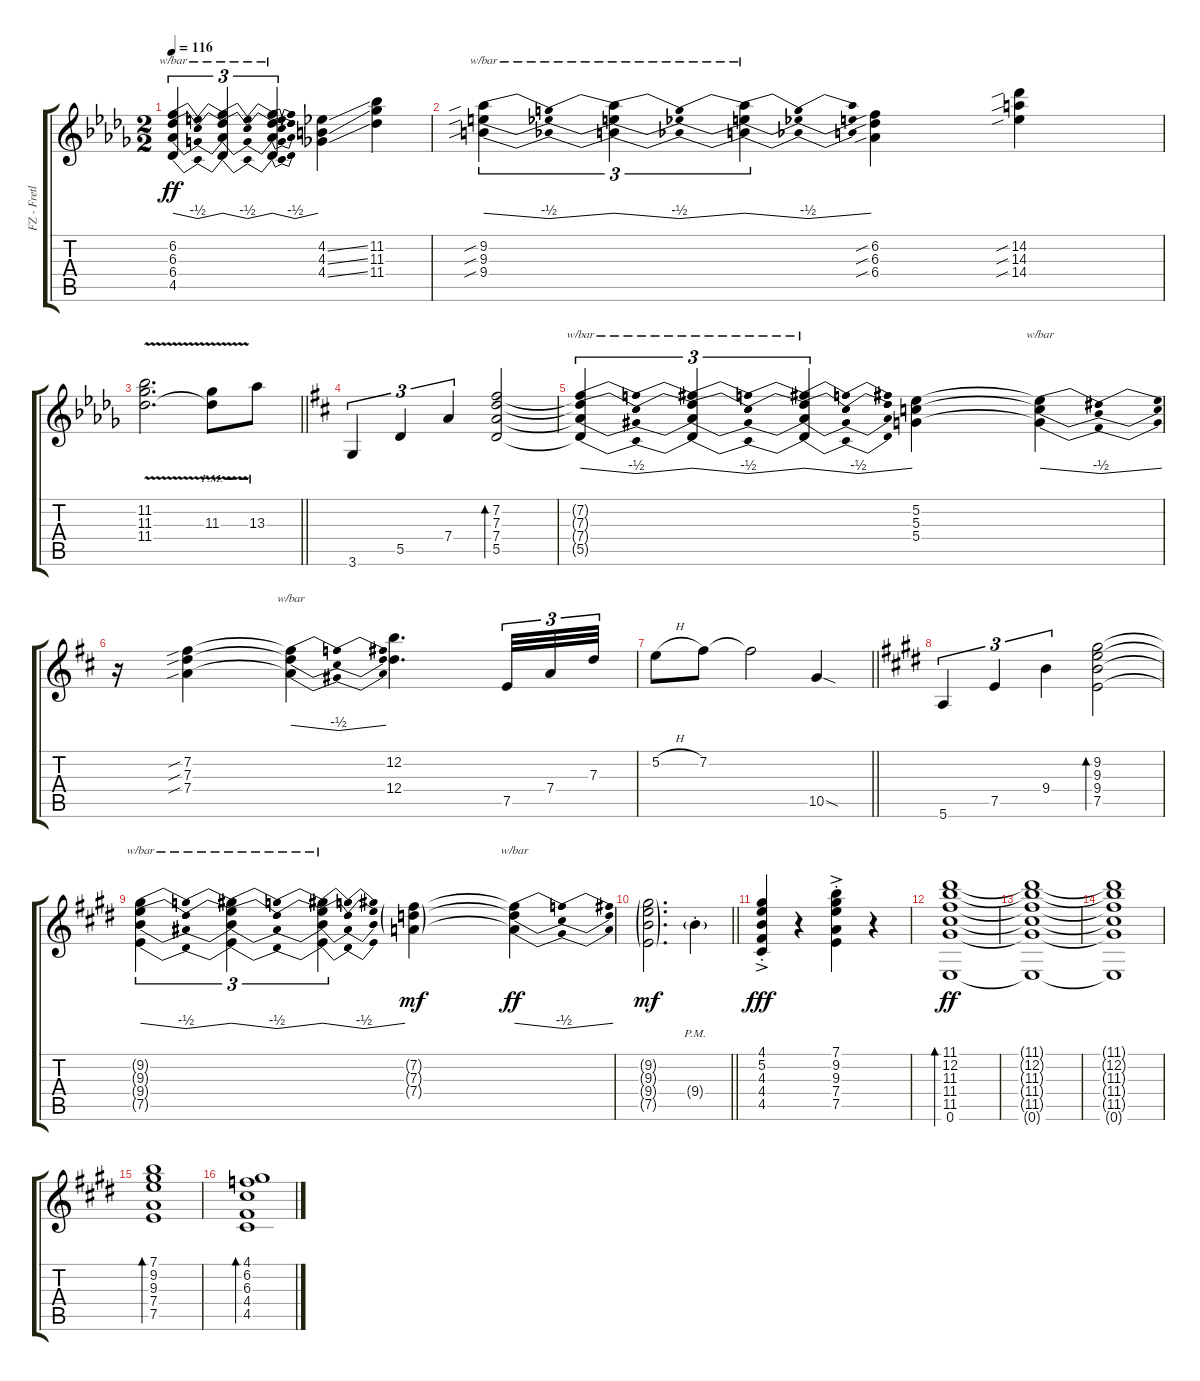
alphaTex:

\track ("FZ - Fretless Guitar 2" "FZ - Fretl") {instrument fretlessbass}
\staff {score tabs}
\tuning (E4 B3 G3 D3 A2 E2) {hide}
\ts (2 2)
\tempo 116
\clef g2
\ks db
(6.2{t} 6.3{t} 6.4{t} 4.5{t}).4{tu (3 2) tbe (dip default 0 0 30 -2 60 0) dy ff} (6.2{t} 6.3{t} 6.4{t} 4.5{t}).4{tu (3 2) tbe (dip default 0 0 30 -2 60 0)} (6.2{t} 6.3{t} 6.4{t} 4.5{t}).4{tu (3 2) tbe (dip default 0 0 30 -2 60 0)} (4.2{ss} 4.3{ss} 4.4{ss}).4 (11.2 11.3 11.4).4 |
(9.2{sib} 9.3{sib} 9.4{sib}).4{tu (3 2) tbe (dip default 0 0 30 -2 60 0)} (9.2{t} 9.3{t} 9.4{t}).4{tu (3 2) tbe (dip default 0 0 30 -2 60 0)} (9.2{t} 9.3{t} 9.4{t}).4{tu (3 2) tbe (dip default 0 0 30 -2 60 0)} (6.2{sib} 6.3{sib} 6.4{sib}).4 (14.2{sib} 14.3{sib} 14.4{sib}).4 |
\barLineRight lightlight
(11.2{v} 11.3{v} 11.4{v}).2{d} (11.3{pm} 11.4{pm t}).8 13.3{pm}.8 |
\ks d
3.6.4{tu (3 2)} 5.5.4{tu (3 2)} 7.4.4{tu (3 2)} (7.2 7.3 7.4 5.5).2{bd 30} |
(7.2{t} 7.3{t} 7.4{t} 5.5{t}).4{tu (3 2) tbe (dip default 0 0 30 -2 60 0)} (7.2{t} 7.3{t} 7.4{t} 5.5{t}).4{tu (3 2) tbe (dip default 0 0 30 -2 60 0)} (7.2{t} 7.3{t} 7.4{t} 5.5{t}).4{tu (3 2) tbe (dip default 0 0 30 -2 60 0)} (5.2 5.3 5.4).4 (5.2{t} 5.3{t} 5.4{t}).4{tbe (dip default 0 0 30 -2 60 0)} |
r.16 (7.2{sib} 7.3{sib} 7.4{sib}).4 (7.2{t} 7.3{t} 7.4{t}).4{tbe (dip default 0 0 30 -2 60 0)} (12.2 12.4).4{d} 7.5.32{tu (3 2)} 7.4.32{tu (3 2)} 7.3.32{tu (3 2)} |
\barLineRight lightlight
5.2{h}.8 7.2.8 7.2{t}.2 10.5{sod}.4 |
\ks e
5.6.4{tu (3 2)} 7.5.4{tu (3 2)} 9.4.4{tu (3 2)} (9.2 9.3 9.4 7.5).2{bd 30} |
\ks c#minor
(9.2{t} 9.3{t} 9.4{t} 7.5{t}).4{tu (3 2) tbe (dip default 0 0 30 -2 60 0)} (9.2{t} 9.3{t} 9.4{t} 7.5{t}).4{tu (3 2) tbe (dip default 0 0 30 -2 60 0)} (9.2{t} 9.3{t} 9.4{t} 7.5{t}).4{tu (3 2) tbe (dip default 0 0 30 -2 60 0)} (7.2{g} 7.3{g} 7.4{g}).4{dy mf} (7.2{t} 7.3{t} 7.4{t}).4{tbe (dip default 0 0 30 -2 60 0) dy ff} |
\barLineRight lightlight
(9.2{g} 9.3{g} 9.4{g} 7.5{g}).2{d dy mf} 9.4{g pm st}.4 |
\ks e
(4.1{ac st} 5.2{ac st} 4.3{ac st} 4.4{ac st} 4.5{ac st}).4{dy fff} r.4 (7.1{ac st} 9.2{ac st} 9.3{ac st} 7.4{ac st} 7.5{ac st}).4 r.4 |
\ks c#minor
(11.1 12.2 11.3 11.4 11.5 0.6).1{bd 30 dy ff} |
(11.1{t} 12.2{t} 11.3{t} 11.4{t} 11.5{t} 0.6{t}).1 |
(11.1{t} 12.2{t} 11.3{t} 11.4{t} 11.5{t} 0.6{t}).1 |
\ks e
(7.1 9.2 9.3 7.4 7.5).1{bd 30} |
\ks c#minor
(4.1 6.2 6.3 4.4 4.5).1{bd 30}
